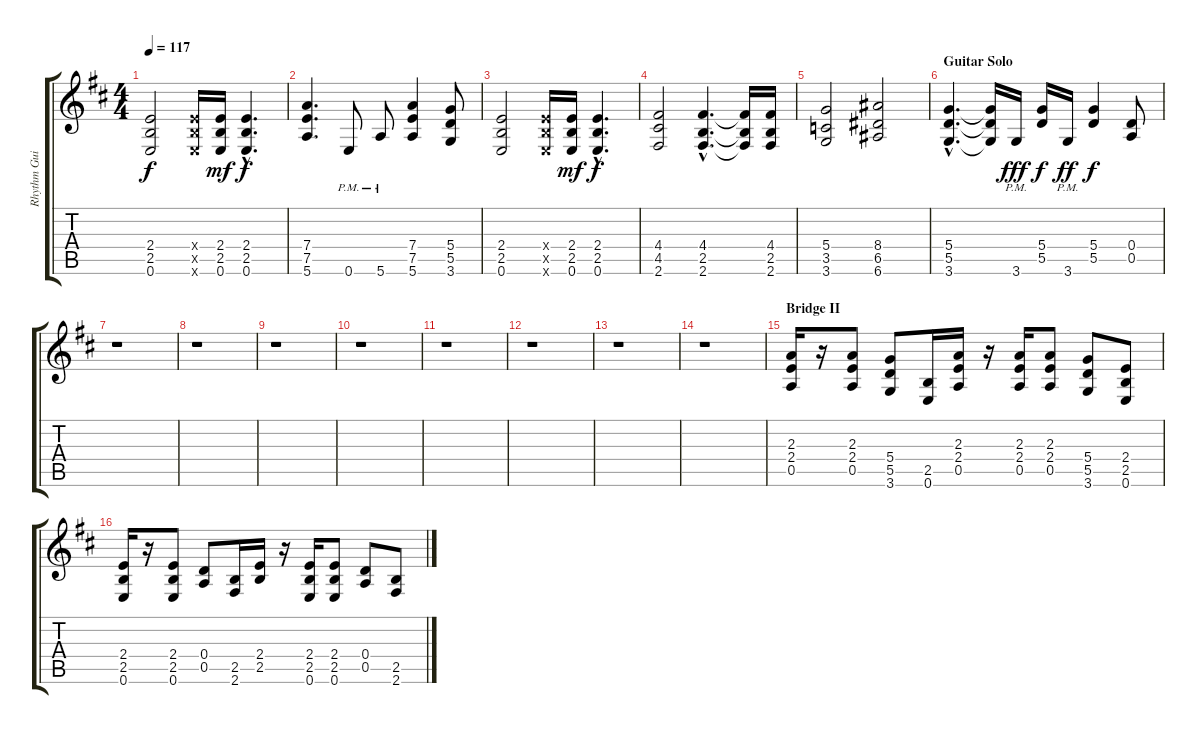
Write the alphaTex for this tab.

\track ("Rhythm Guitar" "Rhythm Gui") {instrument overdrivenguitar}
\staff {score tabs}
\tuning (E4 B3 G3 D3 A2 E2) {hide}
\ts (4 4)
\tempo 117
\clef g2
\ks d
(2.4 2.5 0.6).2{dy f} (2.4{x} 2.5{x} 0.6{x}).16 (2.4 2.5 0.6).16{dy mf} (2.4{hac} 2.5{hac} 0.6{hac}).4{d dy f} |
(7.4 7.5 5.6).4{d} 0.6{pm}.8 5.6{pm}.8 (7.4 7.5 5.6).4 (5.4 5.5 3.6).8 |
(2.4 2.5 0.6).2 (2.4{x} 2.5{x} 0.6{x}).16 (2.4 2.5 0.6).16{dy mf} (2.4{hac} 2.5{hac} 0.6{hac}).4{d dy f} |
(4.4 4.5 2.6).2 (4.4{hac} 2.5{hac} 2.6{hac}).4{d} (4.4{t} 2.5{t} 2.6{t}).16 (4.4 2.5 2.6).16 |
(5.4 3.5 3.6).2 (8.4 6.5 6.6).2 |
\section ("" "Guitar Solo")
(5.4{hac} 5.5{hac} 3.6{hac}).4{d} (5.4{t} 5.5{t} 3.6{t}).16 3.6{pm}.16{dy fff} (5.4 5.5).16{dy f} 3.6{pm}.16{dy ff} (5.4 5.5).4{dy f} (0.4 0.5).8 |
r.1 |
r.1 |
r.1 |
r.1 |
r.1 |
r.1 |
r.1 |
r.1 |
\section ("" "Bridge II")
(2.3 2.4 0.5).16 r.16 (2.3 2.4 0.5).8 (5.4 5.5 3.6).8 (2.5 0.6).16 (2.3 2.4 0.5).16 r.16 (2.3 2.4 0.5).16 (2.3 2.4 0.5).8 (5.4 5.5 3.6).8 (2.4 2.5 0.6).8 |
(2.4 2.5 0.6).16 r.16 (2.4 2.5 0.6).8 (0.4 0.5).8 (2.5 2.6).16 (2.4 2.5).16 r.16 (2.4 2.5 0.6).16 (2.4 2.5 0.6).8 (0.4 0.5).8 (2.5 2.6).8
